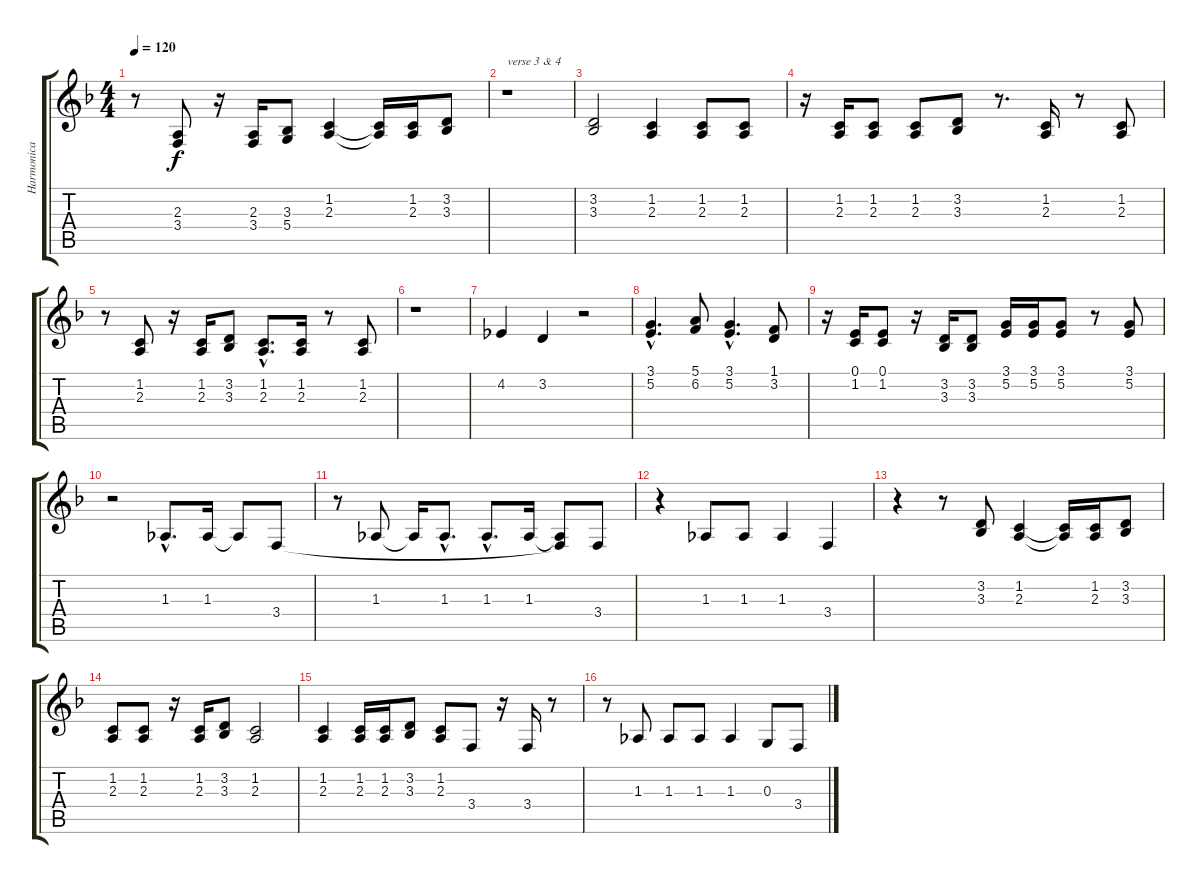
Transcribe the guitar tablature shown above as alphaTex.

\track ("Harmonica" "Harmonica") {instrument harmonica}
\staff {score tabs}
\tuning (E4 B3 G3 D3 A2 E2) {hide}
\ts (4 4)
\tempo 120
\clef g2
\ks f
r.8{dy f} (2.3 3.4).8 r.16 (2.3 3.4).16 (3.3 5.4).8 (1.2 2.3).4 (1.2{t} 2.3{t}).16 (1.2 2.3).16 (3.2 3.3).8 |
r.1{txt "verse 3 & 4"} |
(3.2 3.3).2 (1.2 2.3).4 (1.2 2.3).8 (1.2 2.3).8 |
r.16 (1.2 2.3).16 (1.2 2.3).8 (1.2 2.3).8 (3.2 3.3).8 r.8{d} (1.2 2.3).16 r.8 (1.2 2.3).8 |
r.8 (1.2 2.3).8 r.16 (1.2 2.3).16 (3.2 3.3).8 (1.2{hac} 2.3{hac}).8{d} (1.2 2.3).16 r.8 (1.2 2.3).8 |
r.1 |
4.2.4 3.2.4 r.2 |
(3.1{hac} 5.2{hac}).4{d} (5.1 6.2).8 (3.1{hac} 5.2{hac}).4{d} (1.1 3.2).8 |
r.16 (0.1 1.2).16 (0.1 1.2).8 r.16 (3.2 3.3).16 (3.2 3.3).8 (3.1 5.2).16 (3.1 5.2).16 (3.1 5.2).8 r.8 (3.1 5.2).8 |
r.2 1.3{hac}.8{d} 1.3.16 1.3{t}.8 3.4.8 |
r.8 1.3.8 1.3{t}.16 1.3{hac}.8{d} 1.3{hac}.8{d} 1.3.16 (1.3{t} 3.4{t}).8 3.4.8 |
r.4 1.3.8 1.3.8 1.3.4 3.4.4 |
r.4 r.8 (3.2 3.3).8 (1.2 2.3).4 (1.2{t} 2.3{t}).16 (1.2 2.3).16 (3.2 3.3).8 |
(1.2 2.3).8 (1.2 2.3).8 r.16 (1.2 2.3).16 (3.2 3.3).8 (1.2 2.3).2 |
(1.2 2.3).4 (1.2 2.3).16 (1.2 2.3).16 (3.2 3.3).8 (1.2 2.3).8 3.4.8 r.16 3.4.16 r.8 |
r.8 1.3.8 1.3.8 1.3.8 1.3.4 0.3.8 3.4.8
